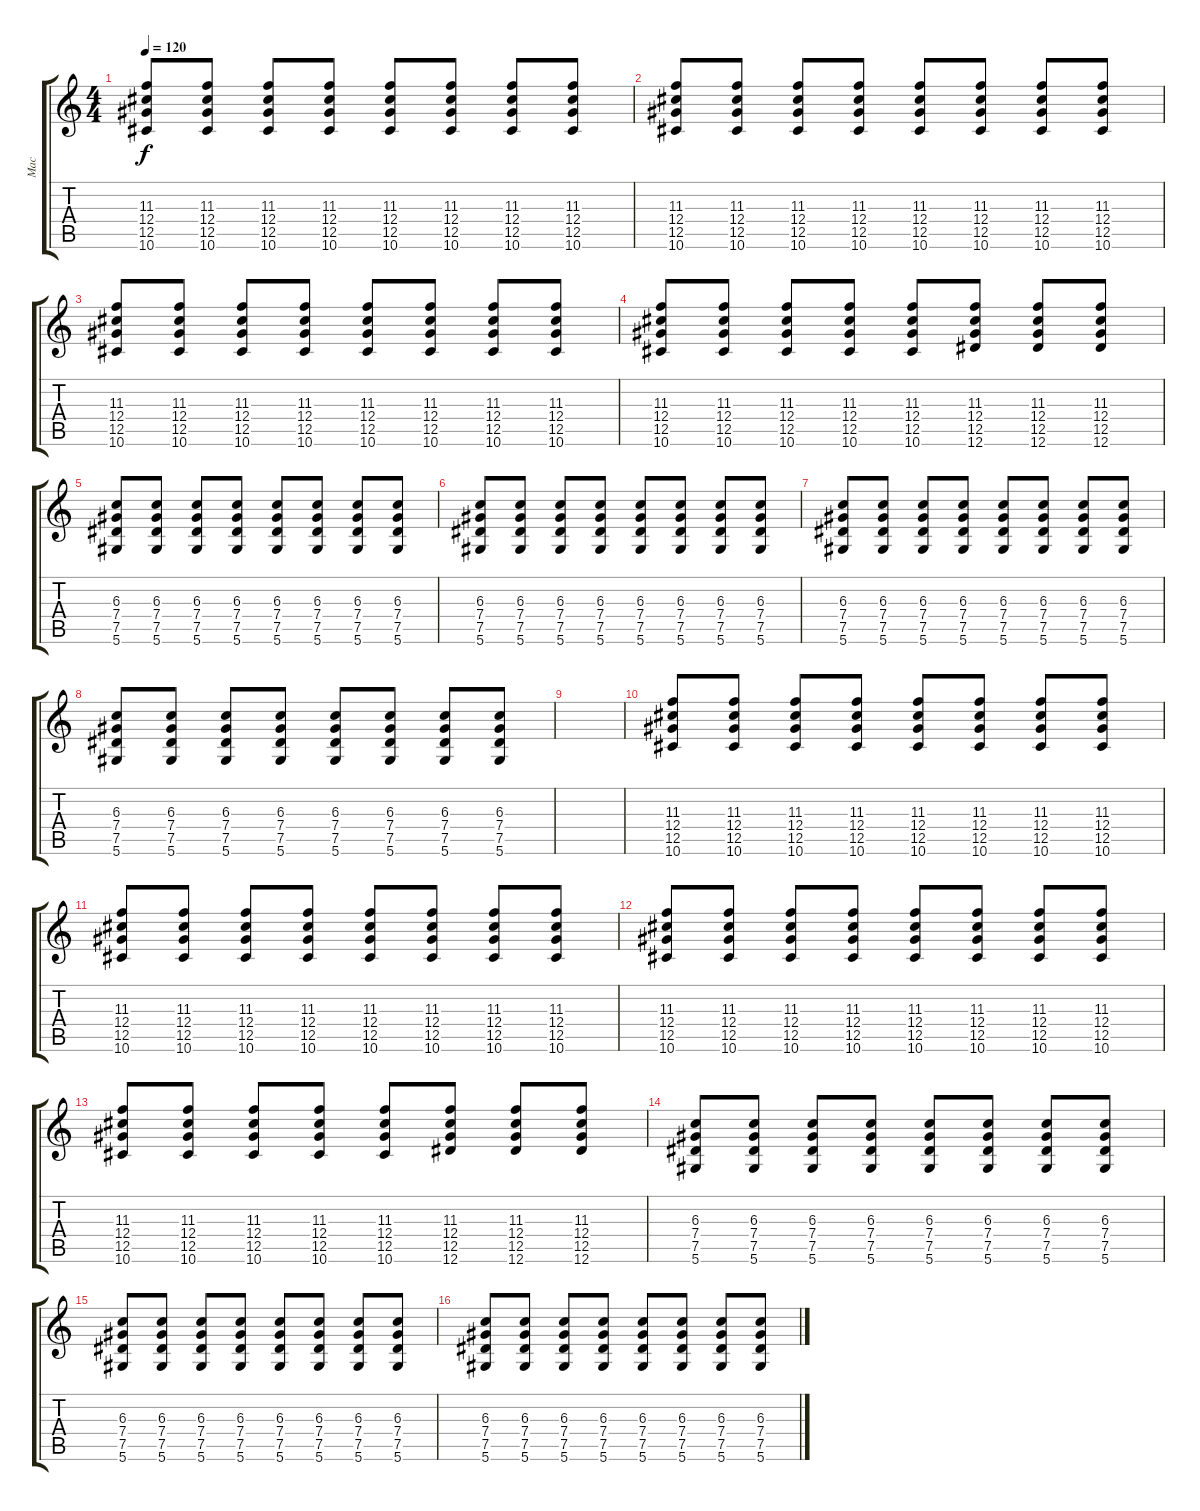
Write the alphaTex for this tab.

\track ("Mac" "Mac") {instrument overdrivenguitar}
\staff {score tabs}
\tuning (Eb4 Bb3 Gb3 Db3 Ab2 Eb2) {hide}
\ts (4 4)
\tempo 120
\clef g2
\ks c
(11.3 12.4 12.5 10.6).8{dy f} (11.3 12.4 12.5 10.6).8 (11.3 12.4 12.5 10.6).8 (11.3 12.4 12.5 10.6).8 (11.3 12.4 12.5 10.6).8 (11.3 12.4 12.5 10.6).8 (11.3 12.4 12.5 10.6).8 (11.3 12.4 12.5 10.6).8 |
(11.3 12.4 12.5 10.6).8 (11.3 12.4 12.5 10.6).8 (11.3 12.4 12.5 10.6).8 (11.3 12.4 12.5 10.6).8 (11.3 12.4 12.5 10.6).8 (11.3 12.4 12.5 10.6).8 (11.3 12.4 12.5 10.6).8 (11.3 12.4 12.5 10.6).8 |
(11.3 12.4 12.5 10.6).8 (11.3 12.4 12.5 10.6).8 (11.3 12.4 12.5 10.6).8 (11.3 12.4 12.5 10.6).8 (11.3 12.4 12.5 10.6).8 (11.3 12.4 12.5 10.6).8 (11.3 12.4 12.5 10.6).8 (11.3 12.4 12.5 10.6).8 |
(11.3 12.4 12.5 10.6).8 (11.3 12.4 12.5 10.6).8 (11.3 12.4 12.5 10.6).8 (11.3 12.4 12.5 10.6).8 (11.3 12.4 12.5 10.6).8 (11.3 12.4 12.5 12.6).8 (11.3 12.4 12.5 12.6).8 (11.3 12.4 12.5 12.6).8 |
(6.3 7.4 7.5 5.6).8 (6.3 7.4 7.5 5.6).8 (6.3 7.4 7.5 5.6).8 (6.3 7.4 7.5 5.6).8 (6.3 7.4 7.5 5.6).8 (6.3 7.4 7.5 5.6).8 (6.3 7.4 7.5 5.6).8 (6.3 7.4 7.5 5.6).8 |
(6.3 7.4 7.5 5.6).8 (6.3 7.4 7.5 5.6).8 (6.3 7.4 7.5 5.6).8 (6.3 7.4 7.5 5.6).8 (6.3 7.4 7.5 5.6).8 (6.3 7.4 7.5 5.6).8 (6.3 7.4 7.5 5.6).8 (6.3 7.4 7.5 5.6).8 |
(6.3 7.4 7.5 5.6).8 (6.3 7.4 7.5 5.6).8 (6.3 7.4 7.5 5.6).8 (6.3 7.4 7.5 5.6).8 (6.3 7.4 7.5 5.6).8 (6.3 7.4 7.5 5.6).8 (6.3 7.4 7.5 5.6).8 (6.3 7.4 7.5 5.6).8 |
(6.3 7.4 7.5 5.6).8 (6.3 7.4 7.5 5.6).8 (6.3 7.4 7.5 5.6).8 (6.3 7.4 7.5 5.6).8 (6.3 7.4 7.5 5.6).8 (6.3 7.4 7.5 5.6).8 (6.3 7.4 7.5 5.6).8 (6.3 7.4 7.5 5.6).8 |
|
(11.3 12.4 12.5 10.6).8 (11.3 12.4 12.5 10.6).8 (11.3 12.4 12.5 10.6).8 (11.3 12.4 12.5 10.6).8 (11.3 12.4 12.5 10.6).8 (11.3 12.4 12.5 10.6).8 (11.3 12.4 12.5 10.6).8 (11.3 12.4 12.5 10.6).8 |
(11.3 12.4 12.5 10.6).8 (11.3 12.4 12.5 10.6).8 (11.3 12.4 12.5 10.6).8 (11.3 12.4 12.5 10.6).8 (11.3 12.4 12.5 10.6).8 (11.3 12.4 12.5 10.6).8 (11.3 12.4 12.5 10.6).8 (11.3 12.4 12.5 10.6).8 |
(11.3 12.4 12.5 10.6).8 (11.3 12.4 12.5 10.6).8 (11.3 12.4 12.5 10.6).8 (11.3 12.4 12.5 10.6).8 (11.3 12.4 12.5 10.6).8 (11.3 12.4 12.5 10.6).8 (11.3 12.4 12.5 10.6).8 (11.3 12.4 12.5 10.6).8 |
(11.3 12.4 12.5 10.6).8 (11.3 12.4 12.5 10.6).8 (11.3 12.4 12.5 10.6).8 (11.3 12.4 12.5 10.6).8 (11.3 12.4 12.5 10.6).8 (11.3 12.4 12.5 12.6).8 (11.3 12.4 12.5 12.6).8 (11.3 12.4 12.5 12.6).8 |
(6.3 7.4 7.5 5.6).8 (6.3 7.4 7.5 5.6).8 (6.3 7.4 7.5 5.6).8 (6.3 7.4 7.5 5.6).8 (6.3 7.4 7.5 5.6).8 (6.3 7.4 7.5 5.6).8 (6.3 7.4 7.5 5.6).8 (6.3 7.4 7.5 5.6).8 |
(6.3 7.4 7.5 5.6).8 (6.3 7.4 7.5 5.6).8 (6.3 7.4 7.5 5.6).8 (6.3 7.4 7.5 5.6).8 (6.3 7.4 7.5 5.6).8 (6.3 7.4 7.5 5.6).8 (6.3 7.4 7.5 5.6).8 (6.3 7.4 7.5 5.6).8 |
(6.3 7.4 7.5 5.6).8 (6.3 7.4 7.5 5.6).8 (6.3 7.4 7.5 5.6).8 (6.3 7.4 7.5 5.6).8 (6.3 7.4 7.5 5.6).8 (6.3 7.4 7.5 5.6).8 (6.3 7.4 7.5 5.6).8 (6.3 7.4 7.5 5.6).8
